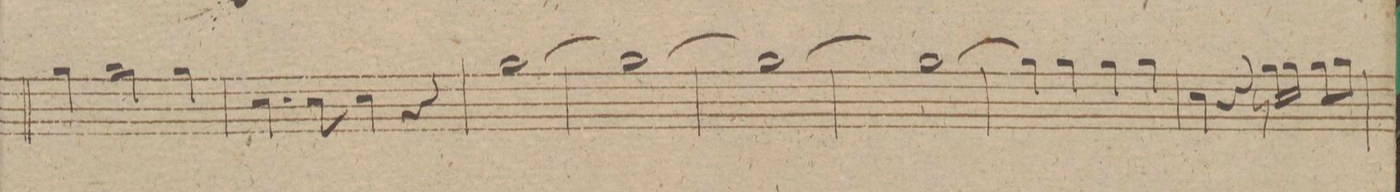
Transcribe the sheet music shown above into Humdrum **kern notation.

**kern	**dynam
*I"Fagotto 1mo	*
*clefF4	*
*k[f#c#g#d#]	*
*met(c)	*
*M4/4	*
4B\	.
2B\	.
4B\	.
=165	=165
4.E\	.
8E\	.
4E\	.
4r	.
=166	=166
[1B\	.
=167	=167
1B\_	.
=168	=168
1B\]	.
=169	=169
[1B\	.
=170	=170
4B\]	.
4B\	.
4B\	.
4B\	.
=171	=171
4E\	.
4r	.
8r	.
16B\LL	.
16B\JJ	.
8B\L	.
8B\J	.
=172	=172
*-	*-
